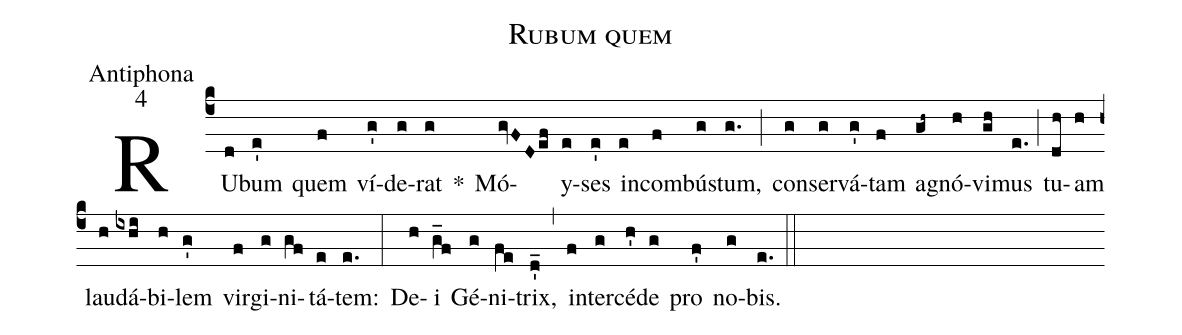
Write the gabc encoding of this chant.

name:Rubum quem;
office-part:Antiphona;
mode:4;
%%
(c4) RU(d)bum(e') quem(f) ví(g')de(g)rat(g) *() Mó(gvFD/ef)y(e)ses(e') in(e)com(f)bú(g)stum,(g.) (;) con(g)ser(g)vá(g')tam(f) a(gh~)gnó(h)vi(gh)mus(e.) (;) tu(dh)am(h) lau(h)dá(ixhi)bi(h)lem(g') vir(f)gi(g)ni(gf)tá(e)tem:(e.) (:) De(h)i(g_f) Gé(g)ni(fe)trix,(d'_) (,) in(f)ter(g)cé(h')de(g) pro(f') no(g)bis.(e.) (::)
